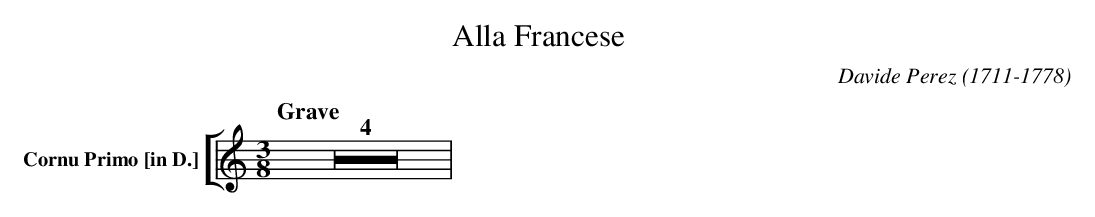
X:1
T:Alla Francese
C:Davide Perez (1711-1778)
M:3/8
L:1/8
K:F
V: 1 clef=treble name="Cornu Primo [in D.]" sname="Cor.1"
%%staves [( 1 )]
[Q:"Grave"]
   [K:C] Z4 |
